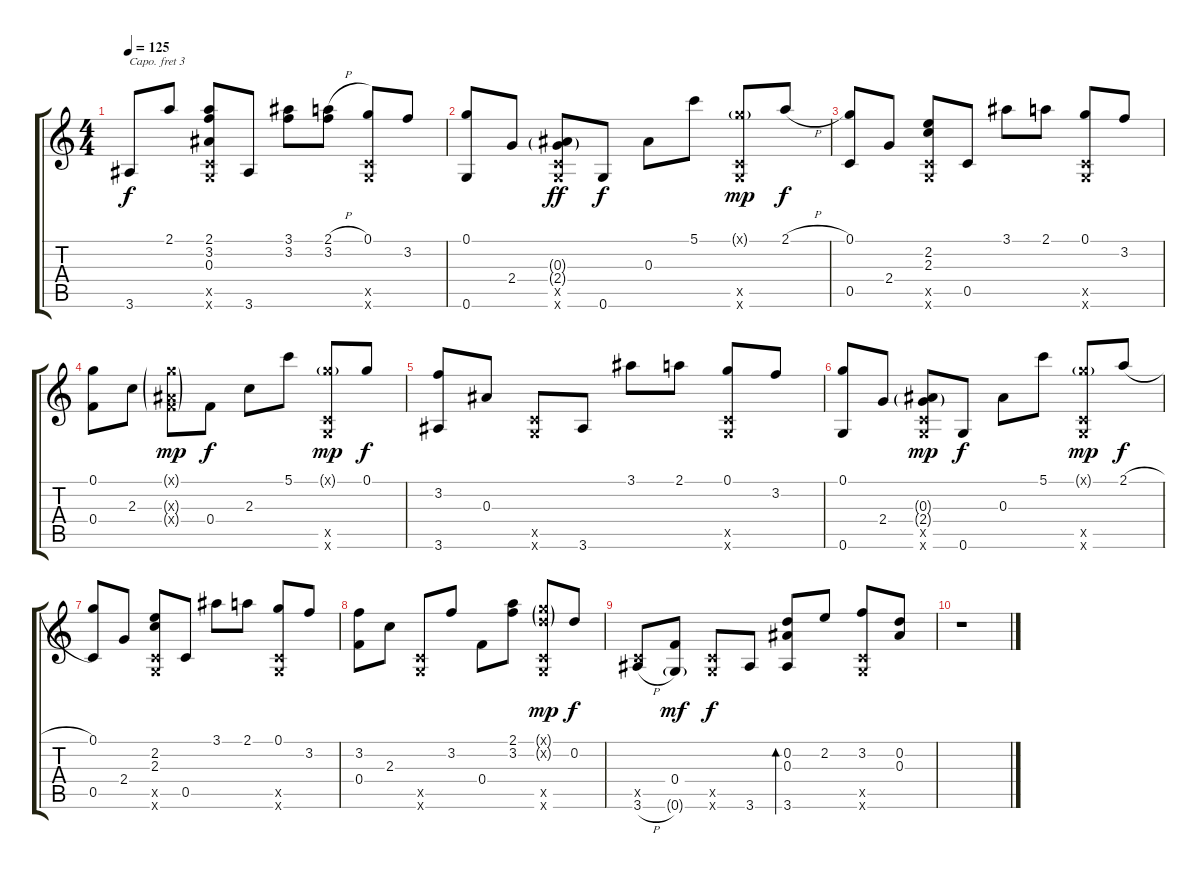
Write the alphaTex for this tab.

\track (" " " ") {instrument acousticguitarsteel}
\staff {score tabs}
\capo 3
\tuning (E4 B3 G3 D3 A2 E2) {hide}
\ts (4 4)
\tempo 125
\clef g2
\ks c
3.6.8{dy f} 2.1.8 (2.1 3.2 0.3 0.5{x} 0.6{x}).8 3.6.8 (3.1 3.2).8 (2.1{h} 3.2).8 (0.1 0.5{x} 0.6{x}).8 3.2.8 |
(0.1 0.6).8 2.4.8 (0.3{g} 2.4{g} 0.5{x} 0.6{x}).8{dy ff} 0.6.8{dy f} 0.3.8 5.1.8 (0.1{g x} 0.5{x} 0.6{x}).8{dy mp} 2.1{h}.8{dy f} |
(0.1 0.5).8 2.4.8 (2.2 2.3 0.5{x} 0.6{x}).8 0.5.8 3.1.8 2.1.8 (0.1 0.5{x} 0.6{x}).8 3.2.8 |
(0.1 0.4).8 2.3.8 (0.1{g x} 0.3{g x} 0.4{g x}).8{dy mp} 0.4.8{dy f} 2.3.8 5.1.8 (0.1{g x} 0.5{x} 0.6{x}).8{dy mp} 0.1.8{dy f} |
(3.2 3.6).8 0.3.8 (0.5{x} 0.6{x}).8 3.6.8 3.1.8 2.1.8 (0.1 0.5{x} 0.6{x}).8 3.2.8 |
(0.1 0.6).8 2.4.8 (0.3{g} 2.4{g} 0.5{x} 0.6{x}).8{dy mp} 0.6.8{dy f} 0.3.8 5.1.8 (0.1{g x} 0.5{x} 0.6{x}).8{dy mp} 2.1{h}.8{dy f} |
(0.1 0.5).8 2.4.8 (2.2 2.3 0.5{x} 0.6{x}).8 0.5.8 3.1.8 2.1.8 (0.1 0.5{x} 0.6{x}).8 3.2.8 |
(3.2 0.4).8 2.3.8 (0.5{x} 0.6{x}).8 3.2.8 0.4.8 (2.1 3.2).8 (0.1{g x} 0.2{g x} 0.5{x} 0.6{x}).8{dy mp} 0.2.8{dy f} |
(0.5{x} 3.6{h}).8 (0.4 0.6{g}).8{dy mf} (0.5{x} 0.6{x}).8{dy f} 3.6.8 (0.2 0.3 3.6).8{bd 240} 2.2.8 (3.2 0.5{x} 0.6{x}).8 (0.2 0.3).8 |
r.1
